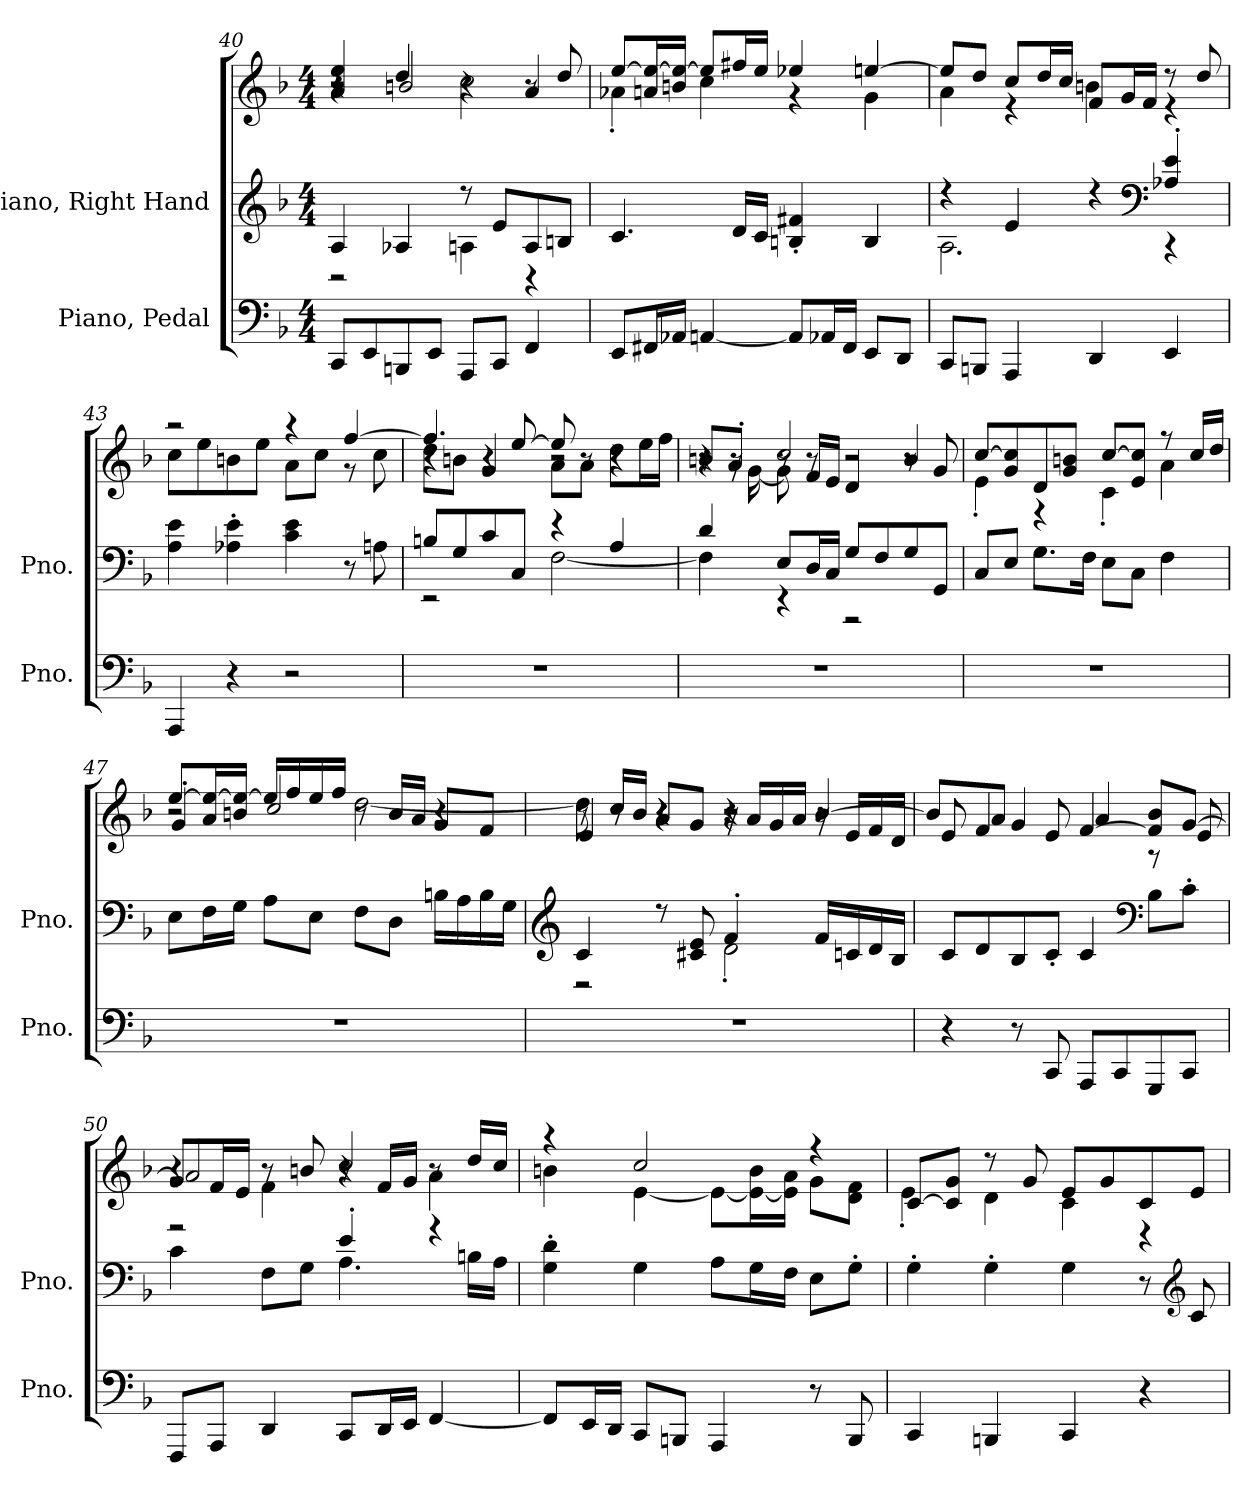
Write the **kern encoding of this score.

**kern	**kern	**kern
*part2	*part1	*part1
*staff3	*staff2	*staff1
*I"Piano, Pedal	*I"Piano, Right Hand	*
*I'Pno.	*I'Pno.	*
!!LO:LB:g=z
*clefF4	*clefG2	*clefG2
*k[b-]	*k[b-]	*k[b-]
*M4/4	*M4/4	*M4/4
=40	=40	=40
*	*^	*^
*	*	*	*	*^
8CC/L	4A/	2r	4a/ 4ee/	2r	4r
8EE/	.	.	.	.	.
8BBBn/	4A-X/	.	4dd/	.	2bn/
8EE/J	.	.	.	.	.
8AAA/L	8r	4An\	4r	2cc\	.
8CC/J	8e/L	.	.	.	.
4FF/	8A/	4r	8r	.	4a/
.	8Bn/J	.	8dd/	.	.
*	*v	*v	*	*	*
*	*	*	*v	*v
=41	=41	=41	=41
8EE/L	4.c/	[8ee/L	4a-X'\
16FF#X/L	.	16an/ 16ee/_L	.
16AA-X/JJ	.	16bn/ 16ee/_JJ	.
[4AAn/	.	8ee/L]	4cc\
.	16d/LL	16ff#X/L	.
.	16c/JJ	16ee/JJ	.
8AA/L]	4Bn/' 4f#X/'	4ee-X/	4r
16AA-X/L	.	.	.
16FF#/JJ	.	.	.
8EE/L	4B/	[4een/	4g\
8DD/J	.	.	.
!!LO:LB:g=z	!!
=42	=42	=42	=42
*	*^	*	*
8CC/L	4r	2.A\	8ee/L]	4a\
8BBBn/J	.	.	8dd/J	.
4AAA/	4e/	.	8cc/L	4r
.	.	.	16dd/L	.
.	.	.	16cc/JJ	.
4DD/	4r	.	8f/L	4bn\
.	.	.	16g/L	.
.	.	.	16f/JJ	.
*	*clefF4	*	*	*
4EE/	4A-X/' 4e/'	4r	8r	4r
.	.	.	8dd/	.
*	*v	*v	*	*
=43	=43	=43	=43
4AAA/	4A\ 4e\	2r	8cc\L
.	.	.	8ee\
4r	4A-X\' 4e\'	.	8bn\
.	.	.	8ee\J
2r	4c\ 4e\	4r	8a\L
.	.	.	8cc\J
.	8r	[4ff/	8r
.	8An\	.	8cc\
=44	=44	=44	=44
*	*^	*	*^
1r	8Bn/L	2r	4.ff/]	8dd\L	4r
.	8G/	.	.	8bn\J	.
.	8c/	.	.	4r	4g/
.	8C/J	.	[8ee/	.	.
.	4r	[2F\	8ee/]	8a\L	2r
.	.	.	8r	8a\J	.
.	4A/	.	4r	8dd\L	.
.	.	.	.	16ee\L	.
.	.	.	.	16ff\JJ	.
!!LO:PB:g=z	!!	!!
=45	=45	=45	=45	=45	=45
1r	4d/	4F\]	4r	8r	8bn/L
.	.	.	.	16r	8a'/J
.	.	.	.	[16g\	.
.	8E/L	4r	2cc/	8g\]	8r
.	16D/L	.	.	8r	16f/LL
.	16C/JJ	.	.	.	16e/JJ
.	8G/L	2r	.	2r	4d/
.	8F/	.	.	.	.
.	8G/	.	4b/	.	8r
.	8GG/J	.	.	.	8g/
*	*v	*v	*	*	*
*	*	*	*v	*v
=46	=46	=46	=46
1r	8C/L	[8cc/L	4e'\
.	8E/J	8g/ 8cc/]	.
.	8.G\L	8d/	4r
.	.	8g/ 8bn/J	.
.	16F\Jk	.	.
.	8E\L	[8cc/L	4c'\
.	8C\J	8e/ 8cc/]J	.
.	4F\	8r	4a\
.	.	16cc/LL	.
.	.	16dd/JJ	.
=47	=47	=47	=47
*	*	*	*^
1r	8E\L	[8ee/L	2r	4g'/
.	16F\L	16a/ 16ee/_L	.	.
.	16G\JJ	16bn/ 16ee/_JJ	.	.
.	8A\L	16ee/LL]	.	2cc/
.	.	16ff/	.	.
.	8E\J	16ee/	.	.
.	.	16ff/JJ	.	.
.	8F\L	8r	[2dd\	.
.	8D\J	16b/LL	.	.
.	.	16a/JJ	.	.
.	16Bn\LL	8g/L	.	4r
.	16A\	.	.	.
.	16B\	8f/J	.	.
.	16G\JJ	.	.	.
!!LO:LB:g=z	!!	!!
=48	=48	=48	=48	=48
*	*clefG2	*	*	*
*	*^	*	*	*
1r	4c/	2r	8r	8dd\]	4e/
.	.	.	16cc/LL	8r	.
.	.	.	16b-/JJ	.	.
.	8r	.	8a/L	4r	4r
.	8c#X/ 8e/	.	8g/J	.	.
.	4f'/	2d'\	16r	2r	4r
.	.	.	16a/LL	.	.
.	.	.	16g/	.	.
.	.	.	16a/JJ	.	.
.	16f/LL	.	16r	.	[4b-/
.	16cn/	.	16e/LL	.	.
.	16d/	.	16f/	.	.
.	16B-/JJ	.	16d/JJ	.	.
*	*v	*v	*	*	*
*	*	*	*v	*v
=49	=49	=49	=49
4r	8c/L	8e/	8b-/L]
.	8d/	4f/	8a/J
8r	8B-/	.	4g/
8CC/	8c'/J	8e/	.
8AAA/L	4c/	[4f/	4a/
8CC/	.	.	.
*	*clefF4	*	*
8GGG/	8B-\L	8f/] 8b-/L	8r
8CC/J	8c'\J	[8g/J	8e/
=50	=50	=50	=50
*	*^	*	*^
8FFF/L	2r	4c\	8g/L]	4r	2a/
8AAA/J	.	.	16f/L	.	.
.	.	.	16e/JJ	.	.
4DD/	.	8F\L	8r	4f\	.
.	.	8G\J	8bn/	.	.
8CC/L	4e'/	4.A\	8r	4r	2cc/
16DD/L	.	.	16f/LL	.	.
16EE/JJ	.	.	16g/JJ	.	.
[4FF/	4r	.	8r	4a\	.
.	.	16Bn\LL	16dd/LL	.	.
.	.	16A\JJ	16cc/JJ	.	.
*	*v	*v	*	*	*
*	*	*	*v	*v
!!LO:LB:g=z
=51	=51	=51	=51
8FF/L]	4G\' 4d\'	4r	4bn\
16EE/L	.	.	.
16DD/JJ	.	.	.
8CC/L	4G\	2cc/	[4e\
8BBBn/J	.	.	.
4AAA/	8A\L	.	8e\L_
.	16G\L	.	16e\_ 16b\L
.	16F\JJ	.	16e\] 16a\JJ
8r	8E\L	4r	8g\L
8BBB/	8G'\J	.	8d\ 8f\J
=52	=52	=52	=52
4CC/	4G'\	[8c/L	4e'\
.	.	8c/] 8g/J	.
4BBBn/	4G'\	8r	4d\
.	.	8g/	.
4CC/	4G\	8e/L	4c\
.	.	8g/	.
4r	8r	8c/	4r
*	*clefG2	*	*
.	8c/	8e/J	.
*	*	*v	*v
=	=	=
*-	*-	*-
